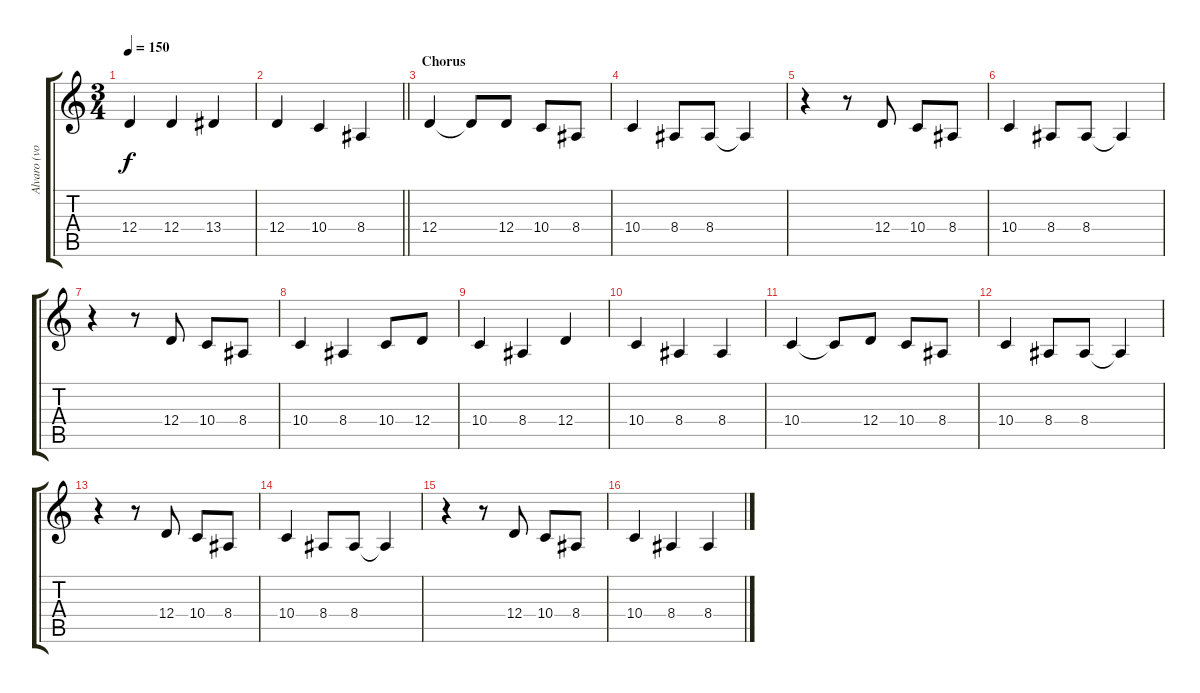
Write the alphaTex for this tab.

\track ("Alvaro (voz)" "Alvaro (vo") {instrument lead2sawtooth}
\staff {score tabs}
\tuning (E4 B3 G3 D3 A2 E2) {hide}
\ts (3 4)
\tempo 150
\clef g2
\ks c
12.4.4{dy f} 12.4.4 13.4.4 |
\barLineRight lightlight
12.4.4 10.4.4 8.4.4 |
\section ("" "Chorus")
12.4.4 12.4{t}.8 12.4.8 10.4.8 8.4.8 |
10.4.4 8.4.8 8.4.8 8.4{t}.4 |
r.4 r.8 12.4.8 10.4.8 8.4.8 |
10.4.4 8.4.8 8.4.8 8.4{t}.4 |
r.4 r.8 12.4.8 10.4.8 8.4.8 |
10.4.4 8.4.4 10.4.8 12.4.8 |
10.4.4 8.4.4 12.4.4 |
10.4.4 8.4.4 8.4.4 |
10.4.4 10.4{t}.8 12.4.8 10.4.8 8.4.8 |
10.4.4 8.4.8 8.4.8 8.4{t}.4 |
r.4 r.8 12.4.8 10.4.8 8.4.8 |
10.4.4 8.4.8 8.4.8 8.4{t}.4 |
r.4 r.8 12.4.8 10.4.8 8.4.8 |
10.4.4 8.4.4 8.4.4
